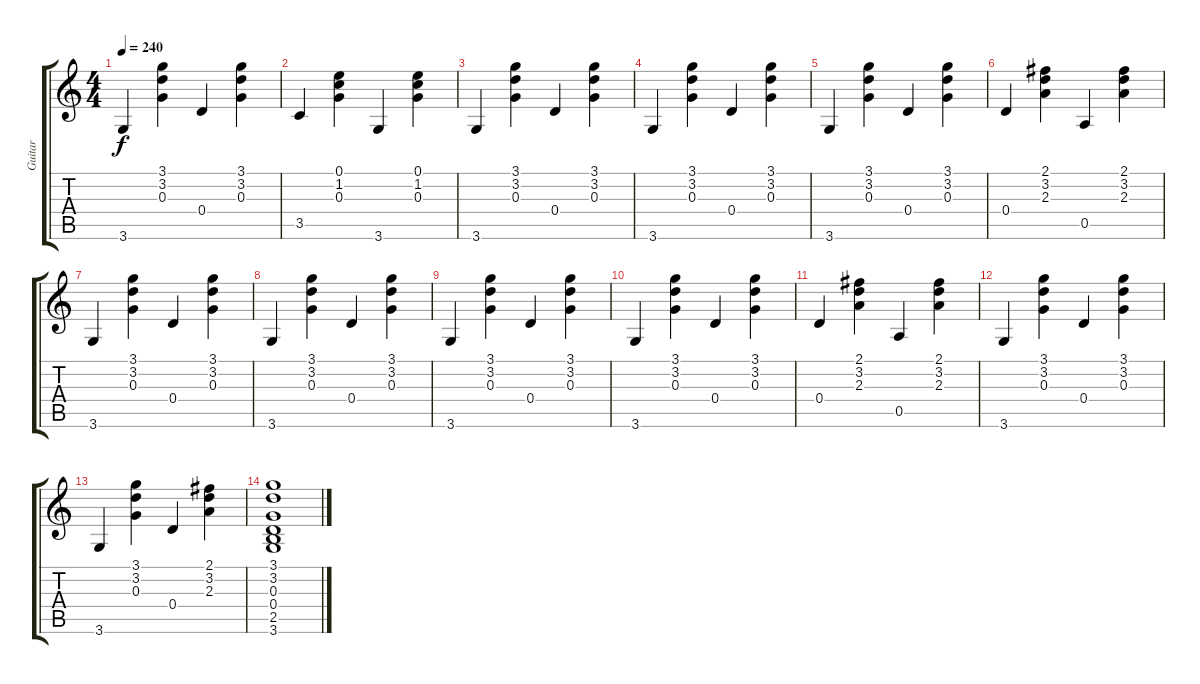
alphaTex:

\track ("Guitar" "Guitar") {instrument acousticguitarsteel}
\staff {score tabs}
\tuning (E4 B3 G3 D3 A2 E2) {hide}
\ts (4 4)
\tempo 240
\clef g2
\ks c
3.6.4{dy f} (3.1 3.2 0.3).4 0.4.4 (3.1 3.2 0.3).4 |
3.5.4 (0.1 1.2 0.3).4 3.6.4 (0.1 1.2 0.3).4 |
3.6.4 (3.1 3.2 0.3).4 0.4.4 (3.1 3.2 0.3).4 |
3.6.4 (3.1 3.2 0.3).4 0.4.4 (3.1 3.2 0.3).4 |
3.6.4 (3.1 3.2 0.3).4 0.4.4 (3.1 3.2 0.3).4 |
0.4.4 (2.1 3.2 2.3).4 0.5.4 (2.1 3.2 2.3).4 |
3.6.4 (3.1 3.2 0.3).4 0.4.4 (3.1 3.2 0.3).4 |
3.6.4 (3.1 3.2 0.3).4 0.4.4 (3.1 3.2 0.3).4 |
3.6.4 (3.1 3.2 0.3).4 0.4.4 (3.1 3.2 0.3).4 |
3.6.4 (3.1 3.2 0.3).4 0.4.4 (3.1 3.2 0.3).4 |
0.4.4 (2.1 3.2 2.3).4 0.5.4 (2.1 3.2 2.3).4 |
3.6.4 (3.1 3.2 0.3).4 0.4.4 (3.1 3.2 0.3).4 |
3.6.4 (3.1 3.2 0.3).4 0.4.4 (2.1 3.2 2.3).4 |
(3.1 3.2 0.3 0.4 2.5 3.6).1
